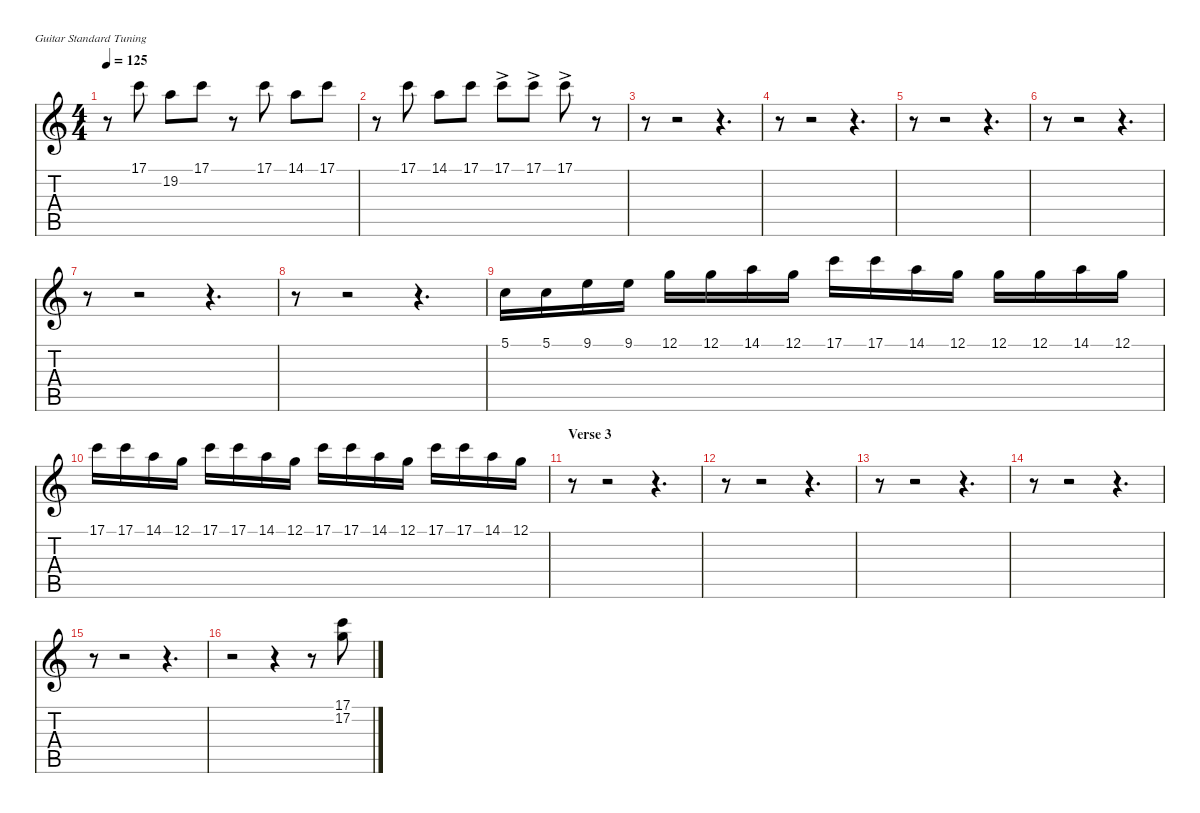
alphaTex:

\defaultSystemsLayout 4
\hideDynamics
\bracketExtendMode nobrackets
\singleTrackTrackNamePolicy hidden
\multiTrackTrackNamePolicy hidden
\otherSystemsTrackNameOrientation horizontal
\track ("Brass 2" "tpt.") {instrument brasssection}
\staff {score tabs}
\tuning (E4 B3 G3 D3 A2 E2)
\displaytranspose 3
\ts (4 4)
\tempo 125
\clef g2
\ks c
r.8{dy f beam Down} 17.1.8{beam Down} 19.2.8{beam Down} 17.1.8{beam Down} r.8{beam Down} 17.1.8{beam Down} 14.1.8{beam Down} 17.1.8{beam Down} |
r.8{beam Down} 17.1.8{beam Down} 14.1.8{beam Down} 17.1.8{beam Down} 17.1{ac}.8{beam Down} 17.1{ac}.8{beam Down} 17.1{ac}.8{beam Down} r.8{beam Down} |
r.8{beam Down} r.2{beam Down} r.4{d beam Down} |
r.8{beam Down} r.2{beam Down} r.4{d beam Down} |
r.8{beam Down} r.2{beam Down} r.4{d beam Down} |
r.8{beam Down} r.2{beam Down} r.4{d beam Down} |
r.8{beam Down} r.2{beam Down} r.4{d beam Down} |
r.8{beam Down} r.2{beam Down} r.4{d beam Down} |
5.1.16{beam Down} 5.1.16{beam Down} 9.1.16{beam Down} 9.1.16{beam Down} 12.1.16{beam Down} 12.1.16{beam Down} 14.1.16{beam Down} 12.1.16{beam Down} 17.1.16{beam Down} 17.1.16{beam Down} 14.1.16{beam Down} 12.1.16{beam Down} 12.1.16{beam Down} 12.1.16{beam Down} 14.1.16{beam Down} 12.1.16{beam Down} |
17.1.16{beam Down} 17.1.16{beam Down} 14.1.16{beam Down} 12.1.16{beam Down} 17.1.16{beam Down} 17.1.16{beam Down} 14.1.16{beam Down} 12.1.16{beam Down} 17.1.16{beam Down} 17.1.16{beam Down} 14.1.16{beam Down} 12.1.16{beam Down} 17.1.16{beam Down} 17.1.16{beam Down} 14.1.16{beam Down} 12.1.16{beam Down} |
\section ("" "Verse 3")
r.8{beam Down} r.2{beam Down} r.4{d beam Down} |
r.8{beam Down} r.2{beam Down} r.4{d beam Down} |
r.8{beam Down} r.2{beam Down} r.4{d beam Down} |
r.8{beam Down} r.2{beam Down} r.4{d beam Down} |
r.8{beam Down} r.2{beam Down} r.4{d beam Down} |
r.2{beam Down} r.4{beam Down} r.8{beam Down} (17.1 17.2).8{beam Down}
